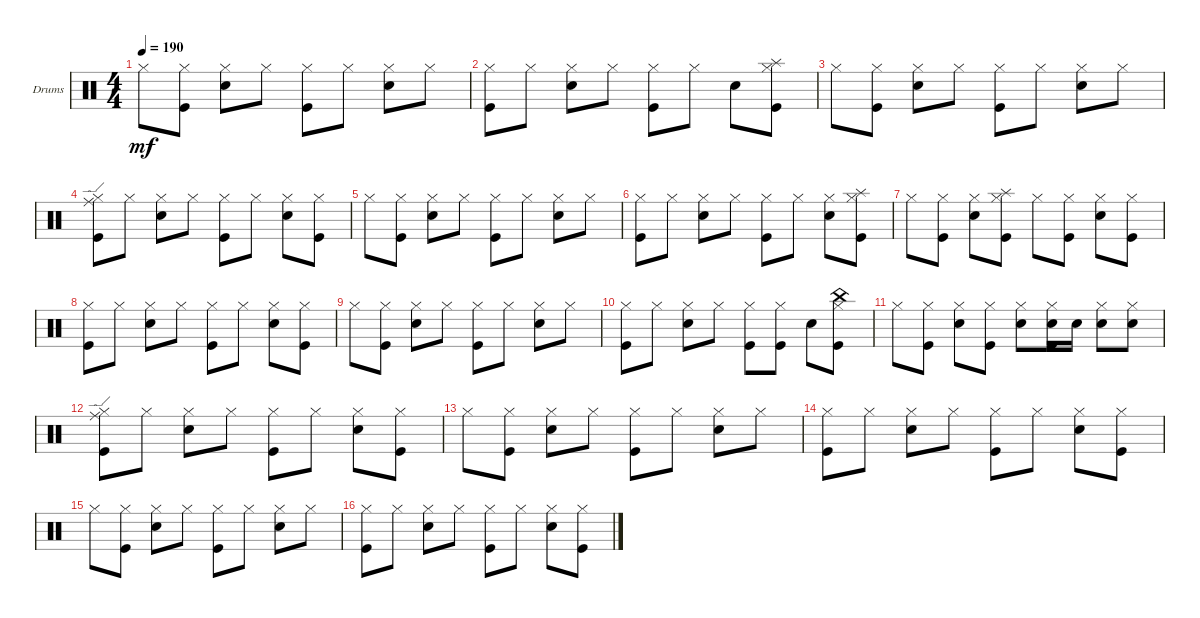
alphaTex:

\defaultSystemsLayout 4
\bracketExtendMode groupsimilarinstruments
\firstSystemTrackNameOrientation horizontal
\otherSystemsTrackNameOrientation horizontal
\track ("Prakarsh" "Drums") {instrument percussion}
\staff {score}
\articulation defaults
\ts (4 4)
\tempo 190
\clef neutral
\ks c "Hi-Hat (closed)".8{dy mf}
("Hi-Hat (closed)" "Kick (hit)").8 ("Hi-Hat (closed)" "Snare (hit) 2").8 "Hi-Hat (closed)".8 ("Hi-Hat (closed)" "Kick (hit)").8 "Hi-Hat (closed)".8 ("Hi-Hat (closed)" "Snare (hit) 2").8 "Hi-Hat (closed)".8 |
("Kick (hit)" "Hi-Hat (closed)").8 "Hi-Hat (closed)".8 ("Hi-Hat (closed)" "Snare (hit) 2").8 "Hi-Hat (closed)".8 ("Hi-Hat (closed)" "Kick (hit)").8 "Hi-Hat (closed)".8 "Snare (hit) 2".8 ("Hi-Hat (closed)" "Kick (hit)" "Splash (hit)").8 |
"Hi-Hat (closed)".8 ("Hi-Hat (closed)" "Kick (hit)").8 ("Hi-Hat (closed)" "Snare (hit) 2").8 "Hi-Hat (closed)".8 ("Hi-Hat (closed)" "Kick (hit)").8 "Hi-Hat (closed)".8 ("Hi-Hat (closed)" "Snare (hit) 2").8 "Hi-Hat (closed)".8 |
("Kick (hit)" "Hi-Hat (closed)" "Ride (edge)").8 "Hi-Hat (closed)".8 ("Hi-Hat (closed)" "Snare (hit) 2").8 "Hi-Hat (closed)".8 ("Hi-Hat (closed)" "Kick (hit)").8 "Hi-Hat (closed)".8 ("Hi-Hat (closed)" "Snare (hit) 2").8 ("Hi-Hat (closed)" "Kick (hit)").8 |
"Hi-Hat (closed)".8 ("Hi-Hat (closed)" "Kick (hit)").8 ("Hi-Hat (closed)" "Snare (hit) 2").8 "Hi-Hat (closed)".8 ("Hi-Hat (closed)" "Kick (hit)").8 "Hi-Hat (closed)".8 ("Hi-Hat (closed)" "Snare (hit) 2").8 "Hi-Hat (closed)".8 |
("Kick (hit)" "Hi-Hat (closed)").8 "Hi-Hat (closed)".8 ("Hi-Hat (closed)" "Snare (hit) 2").8 "Hi-Hat (closed)".8 ("Hi-Hat (closed)" "Kick (hit)").8 "Hi-Hat (closed)".8 ("Hi-Hat (closed)" "Snare (hit) 2").8 ("Hi-Hat (closed)" "Kick (hit)" "Splash (hit)").8 |
"Hi-Hat (closed)".8 ("Hi-Hat (closed)" "Kick (hit)").8 ("Snare (hit) 2" "Hi-Hat (closed)").8 ("Hi-Hat (closed)" "Kick (hit)" "Splash (hit)").8 "Hi-Hat (closed)".8 ("Hi-Hat (closed)" "Kick (hit)").8 ("Snare (hit) 2" "Hi-Hat (closed)").8 ("Hi-Hat (closed)" "Kick (hit)").8 |
("Kick (hit)" "Hi-Hat (closed)").8 "Hi-Hat (closed)".8 ("Hi-Hat (closed)" "Snare (hit) 2").8 "Hi-Hat (closed)".8 ("Hi-Hat (closed)" "Kick (hit)").8 "Hi-Hat (closed)".8 ("Hi-Hat (closed)" "Snare (hit) 2").8 ("Hi-Hat (closed)" "Kick (hit)").8 |
"Hi-Hat (closed)".8 ("Hi-Hat (closed)" "Kick (hit)").8 ("Hi-Hat (closed)" "Snare (hit) 2").8 "Hi-Hat (closed)".8 ("Hi-Hat (closed)" "Kick (hit)").8 "Hi-Hat (closed)".8 ("Hi-Hat (closed)" "Snare (hit) 2").8 "Hi-Hat (closed)".8 |
("Kick (hit)" "Hi-Hat (closed)").8 "Hi-Hat (closed)".8 ("Hi-Hat (closed)" "Snare (hit) 2").8 "Hi-Hat (closed)".8 ("Hi-Hat (closed)" "Kick (hit)").8 ("Hi-Hat (closed)" "Kick (hit)").8 "Snare (hit) 2".8 ("Hi-Hat (closed)" "Kick (hit)" "China (hit)").8 |
"Hi-Hat (closed)".8 ("Hi-Hat (closed)" "Kick (hit)").8 ("Hi-Hat (closed)" "Snare (hit) 2").8 ("Hi-Hat (closed)" "Kick (hit)").8 ("Hi-Hat (closed)" "Snare (hit) 2").8 ("Hi-Hat (closed)" "Kick (hit)" "Snare (hit) 2").16 "Snare (hit) 2".16 ("Hi-Hat (closed)" "Snare (hit) 2").8 ("Hi-Hat (closed)" "Snare (hit) 2").8 |
("Kick (hit)" "Hi-Hat (closed)" "Ride (edge)").8 "Hi-Hat (closed)".8 ("Hi-Hat (closed)" "Snare (hit) 2").8 "Hi-Hat (closed)".8 ("Hi-Hat (closed)" "Kick (hit)").8 "Hi-Hat (closed)".8 ("Hi-Hat (closed)" "Snare (hit) 2").8 ("Hi-Hat (closed)" "Kick (hit)").8 |
"Hi-Hat (closed)".8 ("Hi-Hat (closed)" "Kick (hit)").8 ("Hi-Hat (closed)" "Snare (hit) 2").8 "Hi-Hat (closed)".8 ("Hi-Hat (closed)" "Kick (hit)").8 "Hi-Hat (closed)".8 ("Hi-Hat (closed)" "Snare (hit) 2").8 "Hi-Hat (closed)".8 |
("Kick (hit)" "Hi-Hat (closed)").8 "Hi-Hat (closed)".8 ("Hi-Hat (closed)" "Snare (hit) 2").8 "Hi-Hat (closed)".8 ("Hi-Hat (closed)" "Kick (hit)").8 "Hi-Hat (closed)".8 ("Hi-Hat (closed)" "Snare (hit) 2").8 ("Hi-Hat (closed)" "Kick (hit)").8 |
"Hi-Hat (closed)".8 ("Hi-Hat (closed)" "Kick (hit)").8 ("Hi-Hat (closed)" "Snare (hit) 2").8 "Hi-Hat (closed)".8 ("Hi-Hat (closed)" "Kick (hit)").8 "Hi-Hat (closed)".8 ("Hi-Hat (closed)" "Snare (hit) 2").8 "Hi-Hat (closed)".8 |
("Kick (hit)" "Hi-Hat (closed)").8 "Hi-Hat (closed)".8 ("Hi-Hat (closed)" "Snare (hit) 2").8 "Hi-Hat (closed)".8 ("Hi-Hat (closed)" "Kick (hit)").8 "Hi-Hat (closed)".8 ("Hi-Hat (closed)" "Snare (hit) 2").8 ("Hi-Hat (closed)" "Kick (hit)").8
